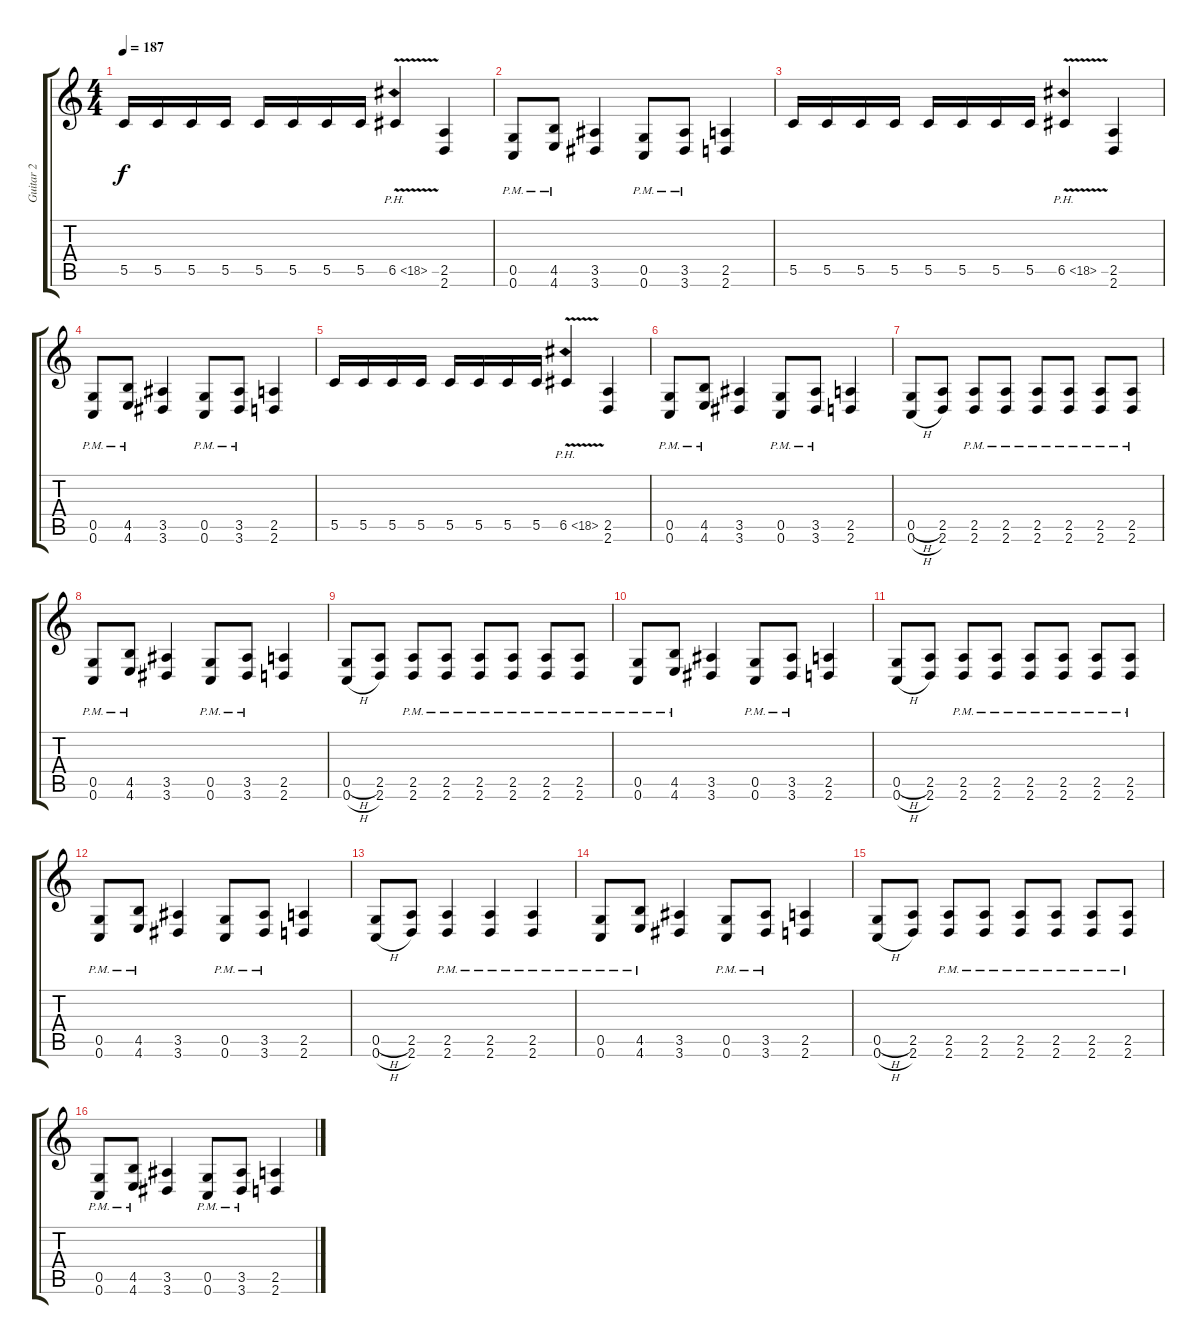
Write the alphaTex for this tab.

\track ("Guitar 2" "Guitar 2") {instrument distortionguitar}
\staff {score tabs}
\tuning (D4 A3 F3 C3 G2 C2) {hide}
\ts (4 4)
\tempo 187
\clef g2
\ks c
5.5.16{dy f} 5.5.16 5.5.16 5.5.16 5.5.16 5.5.16 5.5.16 5.5.16 6.5{ph 12 v}.4 (2.5 2.6).4 |
(0.5{pm} 0.6{pm}).8 (4.5{pm} 4.6{pm}).8 (3.5 3.6).4 (0.5{pm} 0.6{pm}).8 (3.5{pm} 3.6{pm}).8 (2.5 2.6).4 |
5.5.16 5.5.16 5.5.16 5.5.16 5.5.16 5.5.16 5.5.16 5.5.16 6.5{ph 12 v}.4 (2.5 2.6).4 |
(0.5{pm} 0.6{pm}).8 (4.5{pm} 4.6{pm}).8 (3.5 3.6).4 (0.5{pm} 0.6{pm}).8 (3.5{pm} 3.6{pm}).8 (2.5 2.6).4 |
5.5.16 5.5.16 5.5.16 5.5.16 5.5.16 5.5.16 5.5.16 5.5.16 6.5{ph 12 v}.4 (2.5 2.6).4 |
(0.5{pm} 0.6{pm}).8 (4.5{pm} 4.6{pm}).8 (3.5 3.6).4 (0.5{pm} 0.6{pm}).8 (3.5{pm} 3.6{pm}).8 (2.5 2.6).4 |
(0.5{h} 0.6{h}).8 (2.5 2.6).8 (2.5{pm} 2.6{pm}).8 (2.5{pm} 2.6{pm}).8 (2.5{pm} 2.6{pm}).8 (2.5{pm} 2.6{pm}).8 (2.5{pm} 2.6{pm}).8 (2.5{pm} 2.6{pm}).8 |
(0.5{pm} 0.6{pm}).8 (4.5{pm} 4.6{pm}).8 (3.5 3.6).4 (0.5{pm} 0.6{pm}).8 (3.5{pm} 3.6{pm}).8 (2.5 2.6).4 |
(0.5{h} 0.6{h}).8 (2.5 2.6).8 (2.5{pm} 2.6{pm}).8 (2.5{pm} 2.6{pm}).8 (2.5{pm} 2.6{pm}).8 (2.5{pm} 2.6{pm}).8 (2.5{pm} 2.6{pm}).8 (2.5{pm} 2.6{pm}).8 |
(0.5{pm} 0.6{pm}).8 (4.5{pm} 4.6{pm}).8 (3.5 3.6).4 (0.5{pm} 0.6{pm}).8 (3.5{pm} 3.6{pm}).8 (2.5 2.6).4 |
(0.5{h} 0.6{h}).8 (2.5 2.6).8 (2.5{pm} 2.6{pm}).8 (2.5{pm} 2.6{pm}).8 (2.5{pm} 2.6{pm}).8 (2.5{pm} 2.6{pm}).8 (2.5{pm} 2.6{pm}).8 (2.5{pm} 2.6{pm}).8 |
(0.5{pm} 0.6{pm}).8 (4.5{pm} 4.6{pm}).8 (3.5 3.6).4 (0.5{pm} 0.6{pm}).8 (3.5{pm} 3.6{pm}).8 (2.5 2.6).4 |
(0.5{h} 0.6{h}).8 (2.5 2.6).8 (2.5{pm} 2.6{pm}).4 (2.5{pm} 2.6{pm}).4 (2.5{pm} 2.6{pm}).4 |
(0.5{pm} 0.6{pm}).8 (4.5{pm} 4.6{pm}).8 (3.5 3.6).4 (0.5{pm} 0.6{pm}).8 (3.5{pm} 3.6{pm}).8 (2.5 2.6).4 |
(0.5{h} 0.6{h}).8 (2.5 2.6).8 (2.5{pm} 2.6{pm}).8 (2.5{pm} 2.6{pm}).8 (2.5{pm} 2.6{pm}).8 (2.5{pm} 2.6{pm}).8 (2.5{pm} 2.6{pm}).8 (2.5{pm} 2.6{pm}).8 |
(0.5{pm} 0.6{pm}).8 (4.5{pm} 4.6{pm}).8 (3.5 3.6).4 (0.5{pm} 0.6{pm}).8 (3.5{pm} 3.6{pm}).8 (2.5 2.6).4
